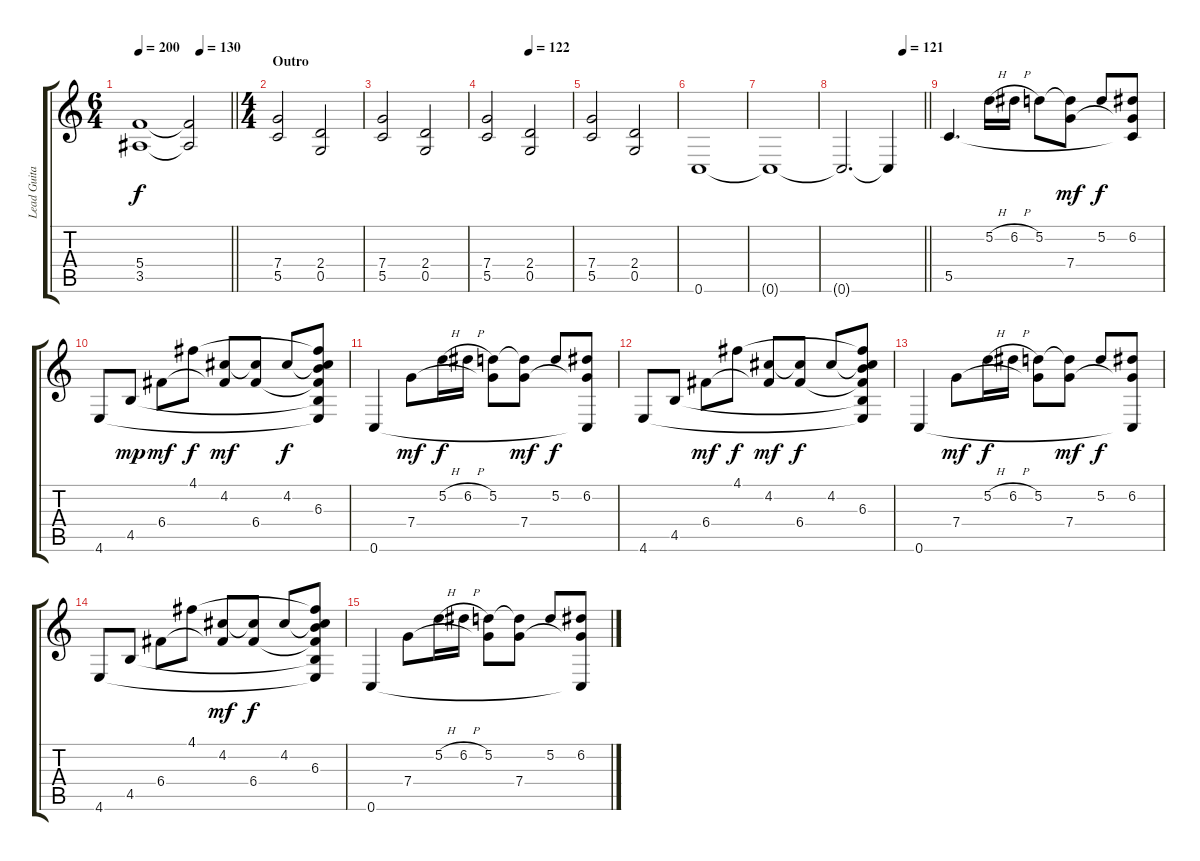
\track ("Lead Guitar" "Lead Guita") {instrument distortionguitar}
\staff {score tabs}
\tuning (D4 A3 F3 C3 G2 C2) {hide}
\ts (6 4)
\tempo 200
\tempo (130 0.6666666666666666)
\clef g2
\barLineRight lightlight
\ks c
(5.4{t} 3.5{t}).1{dy f} (5.4{t} 3.5{t}).2 |
\ts (4 4)
\section ("" "Outro")
(7.4 5.5).2 (2.4 0.5).2 |
(7.4 5.5).2 (2.4 0.5).2 |
\tempo (122 0.5)
(7.4 5.5).2 (2.4 0.5).2 |
(7.4 5.5).2 (2.4 0.5).2 |
0.6.1 |
0.6{t}.1 |
\tempo (121 0.75)
\barLineRight lightlight
0.6{t}.2{d} 0.6{t}.4{instrument electricguitarclean} |
\section ("" "")
5.5.4{d} 5.2{h}.16 6.2{h}.16 5.2.8 (5.2{t} 7.4).8{dy mf} 5.2.8{dy f} (6.2 7.4{t} 5.5{t}).8 |
4.6.8 4.5.8{dy mp} 6.4.8{dy mf} 4.1.8{dy f} (4.2 6.4{t}).8{dy mf} (4.2{t} 6.4).8 4.2.8{dy f} (4.1{t} 4.2{t} 6.3 6.4{t} 4.5{t} 4.6{t}).8 |
0.6.4 7.4.8{dy mf} 5.2{h}.16{dy f} 6.2{h}.16 (5.2 7.4{t}).8 (5.2{t} 7.4).8{dy mf} 5.2.8{dy f} (6.2 7.4{t} 0.6{t}).8 |
4.6.8{volume 0} 4.5.8 6.4.8{dy mf} 4.1.8{dy f} (4.2 6.4{t}).8{dy mf} (4.2{t} 6.4).8{dy f} 4.2.8 (4.1{t} 4.2{t} 6.3 6.4{t} 4.5{t} 4.6{t}).8 |
0.6.4 7.4.8{dy mf} 5.2{h}.16{dy f} 6.2{h}.16 (5.2 7.4{t}).8 (5.2{t} 7.4).8{dy mf} 5.2.8{dy f} (6.2 7.4{t} 0.6{t}).8 |
4.6.8 4.5.8 6.4.8 4.1.8 (4.2 6.4{t}).8{dy mf} (4.2{t} 6.4).8{dy f} 4.2.8 (4.1{t} 4.2{t} 6.3 6.4{t} 4.5{t} 4.6{t}).8 |
0.6.4 7.4.8 5.2{h}.16 6.2{h}.16 (5.2 7.4{t}).8 (5.2{t} 7.4).8 5.2.8 (6.2 7.4{t} 0.6{t}).8
